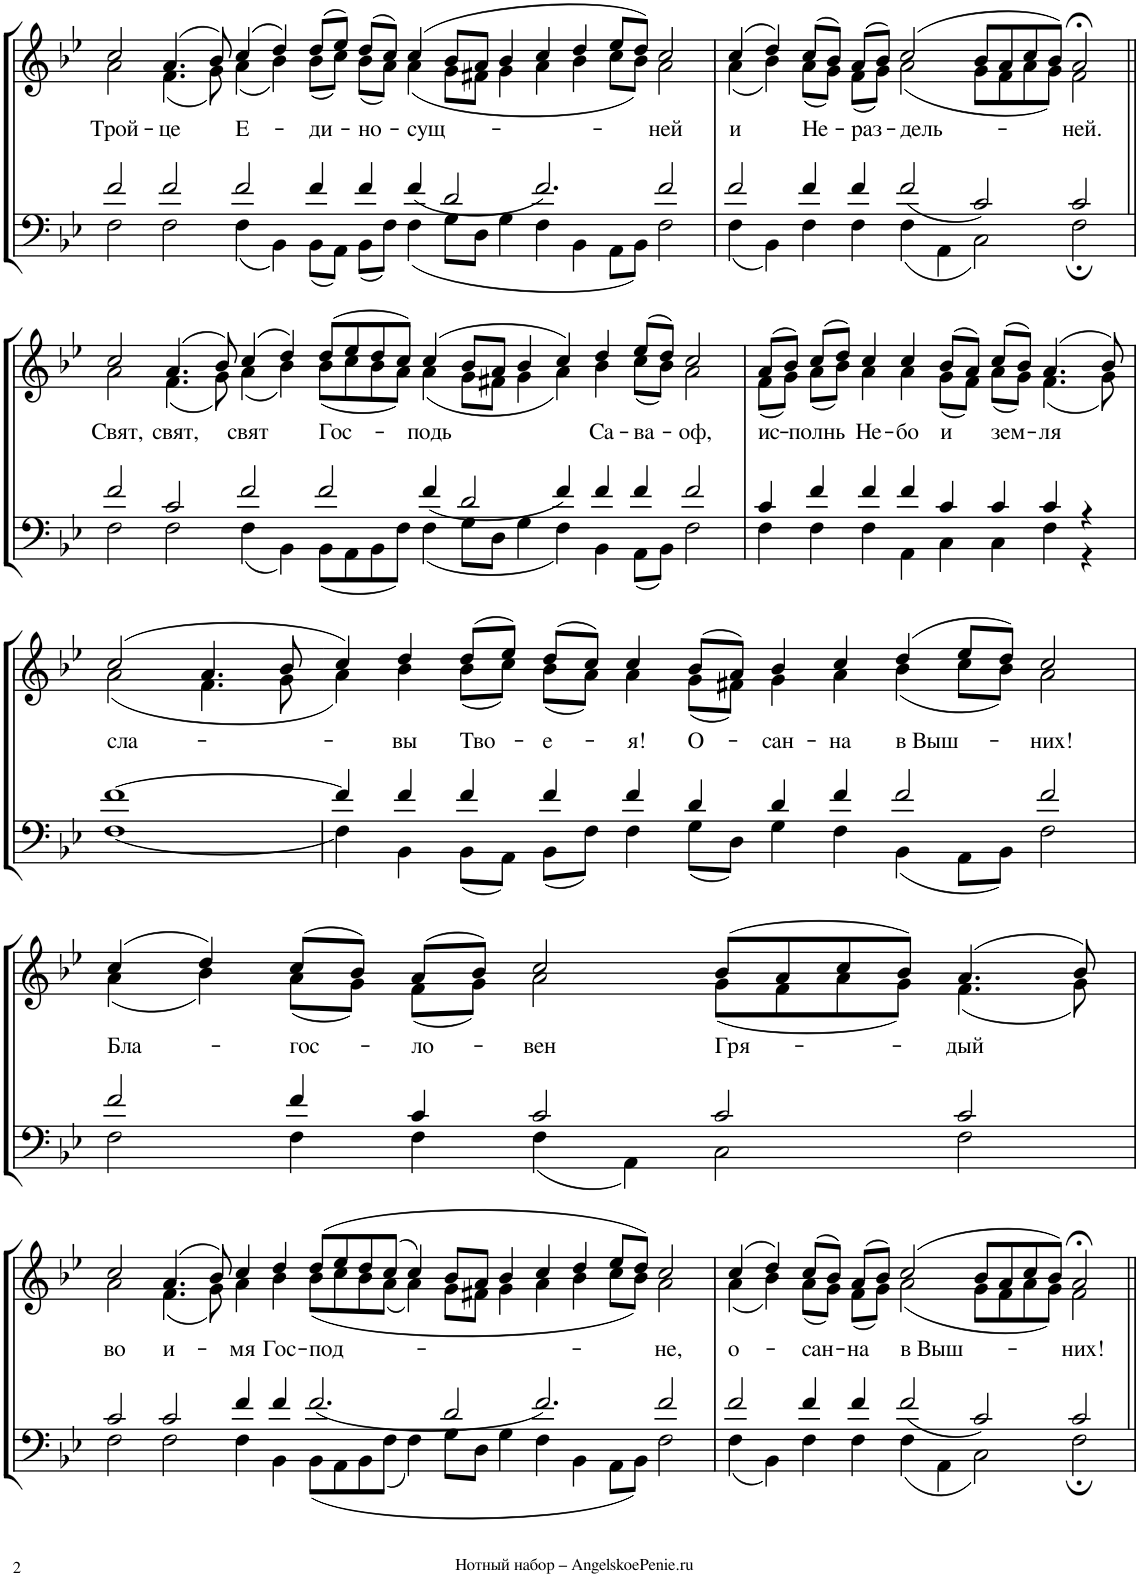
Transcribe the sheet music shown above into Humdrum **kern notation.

**kern	**kern	**text
*part1	*part1	*part1
*staff2	*staff1	*staff1
*I"Piano	*	*
*I'Pno.	*	*
!!LO:PB:g=z
*clefF4	*clefG2	*
*k[b-e-]	*k[b-e-]	*
*M63/2	*M63/2	*
=7	=7	=7
*^	*^	*
*	*^	*	*	*
!	!	!	!	!	!LO:LY:b
2%63ryy	2f/	2F\	2cc/	2a\	Трой-
!	!	!	!	!	!LO:LY:b
.	2f/	2F\	(4.a/	(4.f\	-це
.	.	.	8b-/)	8g\)	.
!	!	!	!	!	!LO:LY:b
.	2f/	4F\	(4cc/	(4a\	Е-
.	.	4BB-\	4dd/)	4b-\)	.
!	!	!	!	!	!LO:LY:b
.	4f/	8BB-\L	(8dd/L	(8b-\L	-ди-
.	.	8AA\J	8ee-/J)	8cc\J)	.
!	!	!	!	!	!LO:LY:b
.	4f/	8BB-\L	(8dd/L	(8b-\L	-но-
.	.	8F\J	8cc/J)	8a\J)	.
!	!	!	!	!	!LO:LY:b
.	4f/	4F\	(4cc/	(4a\	-сущ-
.	2d/	8G\L	8b-/L	8g\L	.
.	.	8D\J	8a/J	8f#X\J	.
.	.	4G\	4b-/	4g\	.
.	2.f/	4F\	4cc/	4a\	.
.	.	4BB-\	4dd/	4b-\	.
.	.	8AA\L	8ee-/L	8cc\L	.
.	.	8BB-\J	8dd/J)	8b-\J)	.
!	!	!	!	!	!LO:LY:b
.	2f/	2F\	2cc/	2a\	-ней
.	1ryy	1ryy	2%55ryy	2%55ryy	.
.	1ryy	1ryy	.	.	.
.	1ryy	1ryy	.	.	.
.	1ryy	1ryy	.	.	.
.	1ryy	1ryy	.	.	.
.	1ryy	1ryy	.	.	.
.	1ryy	1ryy	.	.	.
.	1ryy	1ryy	.	.	.
.	1ryy	1ryy	.	.	.
.	1ryy	1ryy	.	.	.
.	1ryy	1ryy	.	.	.
.	1ryy	1ryy	.	.	.
.	1ryy	1ryy	.	.	.
.	1ryy	1ryy	.	.	.
.	1ryy	1ryy	.	.	.
.	1ryy	1ryy	.	.	.
.	1ryy	1ryy	.	.	.
.	1ryy	1ryy	.	.	.
.	1ryy	1ryy	.	.	.
.	1ryy	1ryy	.	.	.
.	2%15ryy	2%15ryy	.	.	.
=8	=8	=8	=8	=8	=8
!	!	!	!	!	!LO:LY:b
2%63ryy	2f/	4F\	(4cc/	(4a\	и
.	.	4BB-\	4dd/)	4b-\)	.
!	!	!	!	!	!LO:LY:b
.	4f/	4F\	(8cc/L	(8a\L	Не-
.	.	.	8b-/J)	8g\J)	.
!	!	!	!	!	!LO:LY:b
.	4f/	4F\	(8a/L	(8f\L	-раз-
.	.	.	8b-/J)	8g\J)	.
!	!	!	!	!	!LO:LY:b
.	2f/	4F\	(2cc/	(2a\	-дель-
.	.	4AA\	.	.	.
.	2c/	2C\	8b-/L	8g\L	.
.	.	.	8a/	8f\	.
.	.	.	8cc/	8a\	.
.	.	.	8b-/J)	8g\J)	.
!	!	!	!	!	!LO:LY:b
.	2c/	2F;\	2a;</	2f\	-ней.
.	1ryy	1ryy	1%29ryy	1%29ryy	.
.	1%28ryy	1%28ryy	.	.	.
!!LO:LB:g=z	!!
=9||	=9||	=9||	=9||	=9||	=9||
!	!	!	!	!	!LO:LY:b
2%63ryy	2f/	2F\	2cc/	2a\	Свят,
!	!	!	!	!	!LO:LY:b
.	2c/	2F\	(4.a/	(4.f\	свят,
.	.	.	8b-/)	8g\)	.
!	!	!	!	!	!LO:LY:b
.	2f/	4F\	(4cc/	(4a\	свят
.	.	4BB-\	4dd/)	4b-\)	.
!	!	!	!	!	!LO:LY:b
.	2f/	8BB-\L	(8dd/L	(8b-\L	Гос-
.	.	8AA\	8ee-/	8cc\	.
.	.	8BB-\	8dd/	8b-\	.
.	.	8F\J	8cc/J)	8a\J)	.
!	!	!	!	!	!LO:LY:b
.	4f/	4F\	(4cc/	(4a\	-подь
.	2d/	8G\L	8b-/L	8g\L	.
.	.	8D\J	8a/J	8f#X\J	.
.	.	4G\	4b-/	4g\	.
.	4f/	4F\	4cc/)	4a\)	.
!	!	!	!	!	!LO:LY:b
.	4f/	4BB-\	4dd/	4b-\	Са-
!	!	!	!	!	!LO:LY:b
.	4f/	8AA\L	(8ee-/L	(8cc\L	-ва-
.	.	8BB-\J	8dd/J)	8b-\J)	.
!	!	!	!	!	!LO:LY:b
.	2f/	2F\	2cc/	2a\	-оф,
.	1ryy	1ryy	2%55ryy	2%55ryy	.
.	1ryy	1ryy	.	.	.
.	1ryy	1ryy	.	.	.
.	1ryy	1ryy	.	.	.
.	1ryy	1ryy	.	.	.
.	1ryy	1ryy	.	.	.
.	1ryy	1ryy	.	.	.
.	1ryy	1ryy	.	.	.
.	1ryy	1ryy	.	.	.
.	1ryy	1ryy	.	.	.
.	1ryy	1ryy	.	.	.
.	1ryy	1ryy	.	.	.
.	1ryy	1ryy	.	.	.
.	1ryy	1ryy	.	.	.
.	1ryy	1ryy	.	.	.
.	1ryy	1ryy	.	.	.
.	1ryy	1ryy	.	.	.
.	1ryy	1ryy	.	.	.
.	1ryy	1ryy	.	.	.
.	1ryy	1ryy	.	.	.
.	2%15ryy	2%15ryy	.	.	.
=10	=10	=10	=10	=10	=10
!	!	!	!	!	!LO:LY:b
2%63ryy	4c/	4F\	(8a/L	(8f\L	ис-
.	.	.	8b-/J)	8g\J)	.
!	!	!	!	!	!LO:LY:b
.	4f/	4F\	(8cc/L	(8a\L	-полнь
.	.	.	8dd/J)	8b-\J)	.
!	!	!	!	!	!LO:LY:b
.	4f/	4F\	4cc/	4a\	Не-
!	!	!	!	!	!LO:LY:b
.	4f/	4AA\	4cc/	4a\	-бо
!	!	!	!	!	!LO:LY:b
.	4c/	4C\	(8b-/L	(8g\L	и
.	.	.	8a/J)	8f\J)	.
!	!	!	!	!	!LO:LY:b
.	4c/	4C\	(8cc/L	(8a\L	зем-
.	.	.	8b-/J)	8g\J)	.
!	!	!	!	!	!LO:LY:b
.	4c/	4F\	(4.a/	(4.f\	-ля
.	4r	4r	.	.	.
.	.	.	8b-/)	8g\)	.
.	1ryy	1ryy	2%59ryy	2%59ryy	.
.	1ryy	1ryy	.	.	.
.	1ryy	1ryy	.	.	.
.	1ryy	1ryy	.	.	.
.	1ryy	1ryy	.	.	.
.	1ryy	1ryy	.	.	.
.	1ryy	1ryy	.	.	.
.	1ryy	1ryy	.	.	.
.	1ryy	1ryy	.	.	.
.	1ryy	1ryy	.	.	.
.	1ryy	1ryy	.	.	.
.	1ryy	1ryy	.	.	.
.	1ryy	1ryy	.	.	.
.	1ryy	1ryy	.	.	.
.	1ryy	1ryy	.	.	.
.	1ryy	1ryy	.	.	.
.	1ryy	1ryy	.	.	.
.	1ryy	1ryy	.	.	.
.	1ryy	1ryy	.	.	.
.	1ryy	1ryy	.	.	.
.	1ryy	1ryy	.	.	.
.	1ryy	1ryy	.	.	.
.	2%15ryy	2%15ryy	.	.	.
!!LO:LB:g=z	!!
=11	=11	=11	=11	=11	=11
!	!	!	!	!	!LO:LY:b
2%63ryy	[1f	[1F	(2cc/	(2a\	сла-
.	.	.	4.a/	4.f\	.
.	.	.	8b-/	8g\	.
.	1ryy	1ryy	2%61ryy	2%61ryy	.
.	1ryy	1ryy	.	.	.
.	1ryy	1ryy	.	.	.
.	1ryy	1ryy	.	.	.
.	1ryy	1ryy	.	.	.
.	1ryy	1ryy	.	.	.
.	1ryy	1ryy	.	.	.
.	1ryy	1ryy	.	.	.
.	1ryy	1ryy	.	.	.
.	1ryy	1ryy	.	.	.
.	1ryy	1ryy	.	.	.
.	1ryy	1ryy	.	.	.
.	1ryy	1ryy	.	.	.
.	1ryy	1ryy	.	.	.
.	1ryy	1ryy	.	.	.
.	1ryy	1ryy	.	.	.
.	1ryy	1ryy	.	.	.
.	1ryy	1ryy	.	.	.
.	1ryy	1ryy	.	.	.
.	1ryy	1ryy	.	.	.
.	1ryy	1ryy	.	.	.
.	1ryy	1ryy	.	.	.
.	1ryy	1ryy	.	.	.
.	2%15ryy	2%15ryy	.	.	.
=12-	=12-	=12-	=12-	=12-	=12-
2%63ryy	4f/]	4F\]	4cc/)	4a\)	.
!	!	!	!	!	!LO:LY:b
.	4f/	4BB-\	4dd/	4b-\	-вы
!	!	!	!	!	!LO:LY:b
.	4f/	8BB-\L	(8dd/L	(8b-\L	Тво-
.	.	8AA\J	8ee-/J)	8cc\J)	.
!	!	!	!	!	!LO:LY:b
.	4f/	8BB-\L	(8dd/L	(8b-\L	-е-
.	.	8F\J	8cc/J)	8a\J)	.
!	!	!	!	!	!LO:LY:b
.	4f/	4F\	4cc/	4a\	-я!
!	!	!	!	!	!LO:LY:b
.	4d/	8G\L	(8b-/L	(8g\L	О-
.	.	8D\J	8a/J)	8f#X\J)	.
!	!	!	!	!	!LO:LY:b
.	4d/	4G\	4b-/	4g\	-сан-
!	!	!	!	!	!LO:LY:b
.	4f/	4F\	4cc/	4a\	-на
!	!	!	!	!	!LO:LY:b
.	2f/	4BB-\	(4dd/	(4b-\	в Выш-
.	.	8AA\L	8ee-/L	8cc\L	.
.	.	8BB-\J	8dd/J)	8b-\J)	.
!	!	!	!	!	!LO:LY:b
.	2f/	2F\	2cc/	2a\	-них!
.	1ryy	1ryy	2%57ryy	2%57ryy	.
.	1ryy	1ryy	.	.	.
.	1ryy	1ryy	.	.	.
.	1ryy	1ryy	.	.	.
.	1ryy	1ryy	.	.	.
.	1ryy	1ryy	.	.	.
.	1ryy	1ryy	.	.	.
.	1ryy	1ryy	.	.	.
.	1ryy	1ryy	.	.	.
.	1ryy	1ryy	.	.	.
.	1ryy	1ryy	.	.	.
.	1ryy	1ryy	.	.	.
.	1ryy	1ryy	.	.	.
.	1ryy	1ryy	.	.	.
.	1ryy	1ryy	.	.	.
.	1ryy	1ryy	.	.	.
.	1ryy	1ryy	.	.	.
.	1ryy	1ryy	.	.	.
.	1ryy	1ryy	.	.	.
.	1ryy	1ryy	.	.	.
.	1ryy	1ryy	.	.	.
.	2%15ryy	2%15ryy	.	.	.
!!LO:LB:g=z	!!
=13	=13	=13	=13	=13	=13
!	!	!	!	!	!LO:LY:b
2%63ryy	2f/	2F\	(4cc/	(4a\	Бла-
.	.	.	4dd/)	4b-\)	.
!	!	!	!	!	!LO:LY:b
.	4f/	4F\	(8cc/L	(8a\L	-гос-
.	.	.	8b-/J)	8g\J)	.
!	!	!	!	!	!LO:LY:b
.	4c/	4F\	(8a/L	(8f\L	-ло-
.	.	.	8b-/J)	8g\J)	.
!	!	!	!	!	!LO:LY:b
.	2c/	4F\	2cc/	2a\	-вен
.	.	4AA\	.	.	.
!	!	!	!	!	!LO:LY:b
.	2c/	2C\	(8b-/L	(8g\L	Гря-
.	.	.	8a/	8f\	.
.	.	.	8cc/	8a\	.
.	.	.	8b-/J)	8g\J)	.
!	!	!	!	!	!LO:LY:b
.	2c/	2F\	(4.a/	(4.f\	-дый
.	.	.	8b-/)	8g\)	.
.	1ryy	1ryy	1%29ryy	1%29ryy	.
.	1%28ryy	1%28ryy	.	.	.
!!LO:LB:g=z	!!
=14	=14	=14	=14	=14	=14
!	!	!	!	!	!LO:LY:b
2%63ryy	2c/	2F\	2cc/	2a\	во
!	!	!	!	!	!LO:LY:b
.	2c/	2F\	(4.a/	(4.f\	и-
.	.	.	8b-/)	8g\)	.
!	!	!	!	!	!LO:LY:b
.	4f/	4F\	4cc/	4a\	-мя
!	!	!	!	!	!LO:LY:b
.	4f/	4BB-\	4dd/	4b-\	Гос-
!	!	!	!	!	!LO:LY:b
.	2.f/	8BB-\L	(8dd/L	(8b-\L	-под-
.	.	8AA\	8ee-/	8cc\	.
.	.	8BB-\	8dd/	8b-\	.
.	.	8F\J	(8cc/J	(8a\J	.
.	.	4F\	4cc/)	4a\)	.
.	2d/	8G\L	8b-/L	8g\L	.
.	.	8D\J	8a/J	8f#X\J	.
.	.	4G\	4b-/	4g\	.
.	2.f/	4F\	4cc/	4a\	.
.	.	4BB-\	4dd/	4b-\	.
.	.	8AA\L	8ee-/L	8cc\L	.
.	.	8BB-\J	8dd/J)	8b-\J)	.
!	!	!	!	!	!LO:LY:b
.	2f/	2F\	2cc/	2a\	-не,
.	1ryy	1ryy	2%55ryy	2%55ryy	.
.	1ryy	1ryy	.	.	.
.	1ryy	1ryy	.	.	.
.	1ryy	1ryy	.	.	.
.	1ryy	1ryy	.	.	.
.	1ryy	1ryy	.	.	.
.	1ryy	1ryy	.	.	.
.	1ryy	1ryy	.	.	.
.	1ryy	1ryy	.	.	.
.	1ryy	1ryy	.	.	.
.	1ryy	1ryy	.	.	.
.	1ryy	1ryy	.	.	.
.	1ryy	1ryy	.	.	.
.	1ryy	1ryy	.	.	.
.	1ryy	1ryy	.	.	.
.	1ryy	1ryy	.	.	.
.	1ryy	1ryy	.	.	.
.	1ryy	1ryy	.	.	.
.	1ryy	1ryy	.	.	.
.	1ryy	1ryy	.	.	.
.	2%15ryy	2%15ryy	.	.	.
=15	=15	=15	=15	=15	=15
!	!	!	!	!	!LO:LY:b
2%63ryy	2f/	4F\	(4cc/	(4a\	о-
.	.	4BB-\	4dd/)	4b-\)	.
!	!	!	!	!	!LO:LY:b
.	4f/	4F\	(8cc/L	(8a\L	-сан-
.	.	.	8b-/J)	8g\J)	.
!	!	!	!	!	!LO:LY:b
.	4f/	4F\	(8a/L	(8f\L	-на
.	.	.	8b-/J)	8g\J)	.
!	!	!	!	!	!LO:LY:b
.	2f/	4F\	(2cc/	(2a\	в Выш-
.	.	4AA\	.	.	.
.	2c/	2C\	8b-/L	8g\L	.
.	.	.	8a/	8f\	.
.	.	.	8cc/	8a\	.
.	.	.	8b-/J)	8g\J)	.
!	!	!	!	!	!LO:LY:b
.	2c/	2F;\	2a;</	2f\	-них!
.	1ryy	1ryy	1%29ryy	1%29ryy	.
.	1%28ryy	1%28ryy	.	.	.
*v	*v	*v	*	*	*
*	*v	*v	*
=||	=||	=||
*-	*-	*-
